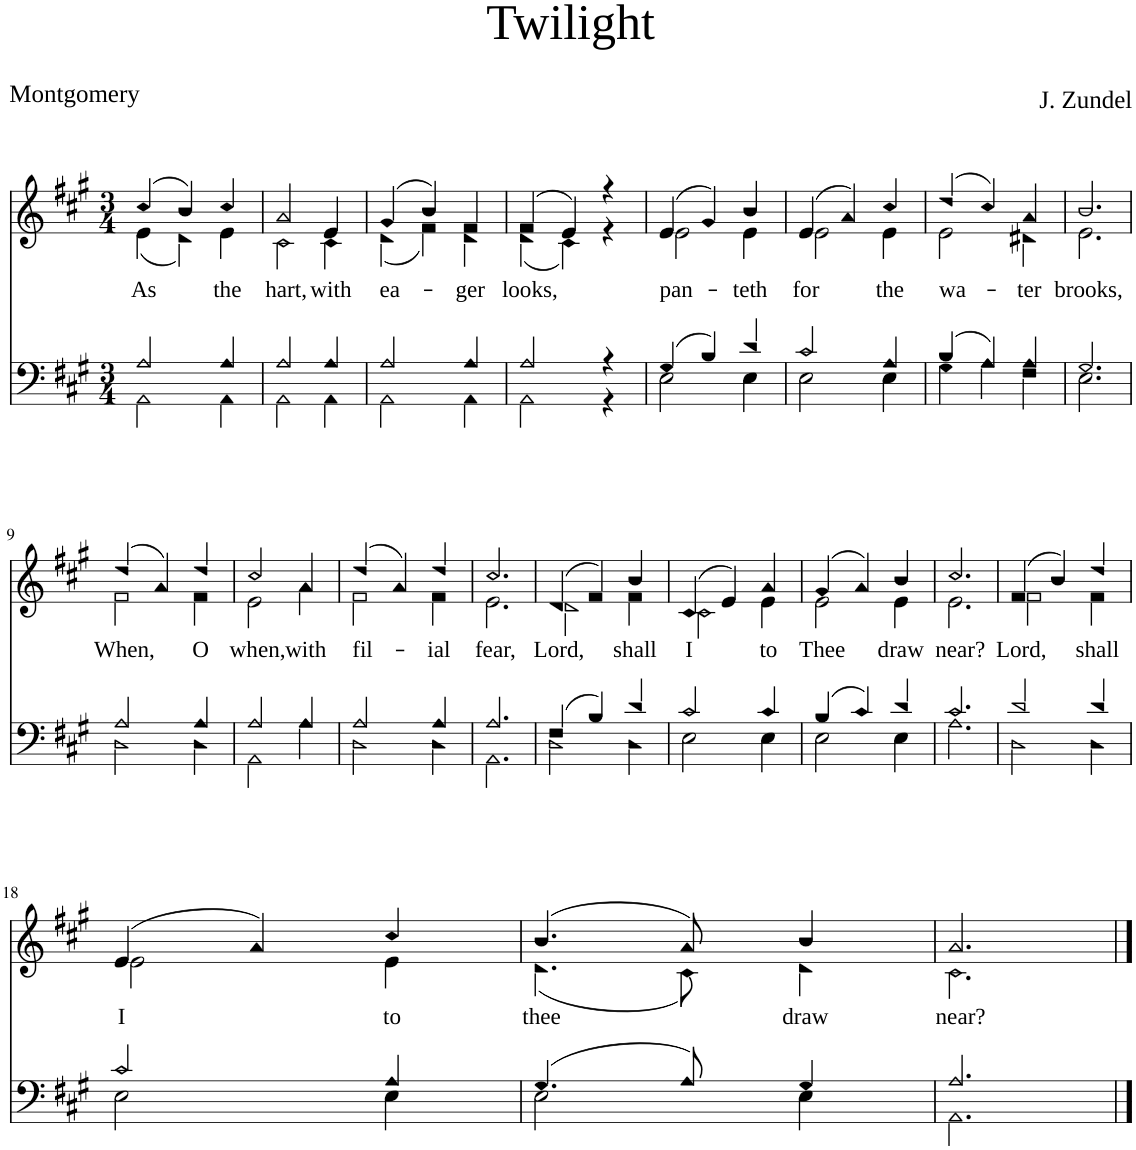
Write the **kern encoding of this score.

**kern	**kern	**text
*part2	*part1	*part1
*staff2	*staff1	*staff1
*I"Bass	*I"Soprano	*
*clefF4	*clefG2	*
*k[f#c#g#]	*k[f#c#g#]	*
*M3/4	*M3/4	*
=1	=1	=1
*^	*	*
!	!	!	!LO:LY:b
*	*	*^	*
2A/	2AA\	(4cc#/	(4e\	As
.	.	4b/)	4d\)	.
!	!	!	!	!LO:LY:b
4A/	4AA\	4cc#/	4e\	the
=2	=2	=2	=2	=2
!	!	!	!	!LO:LY:b
2A/	2AA\	2a/	2c#\	hart,
!	!	!	!	!LO:LY:b
4A/	4AA\	4e/	4c#\	with
=3	=3	=3	=3	=3
!	!	!	!	!LO:LY:b
2A/	2AA\	(4g#/	(4d\	ea-
.	.	4b/)	4f#\)	.
!	!	!	!	!LO:LY:b
4A/	4AA\	4f#/	4d\	-ger
=4	=4	=4	=4	=4
!	!	!	!	!LO:LY:b
2A/	2AA\	(4f#/	(4d\	looks,
.	.	4e/)	4c#\)	.
4r	4r	4r	4r	.
=5	=5	=5	=5	=5
!	!	!	!	!LO:LY:b
(4G#/	2E\	(4e/	2e\	pan-
4B/)	.	4g#/)	.	.
!	!	!	!	!LO:LY:b
4d/	4E\	4b/	4e\	-teth
=6	=6	=6	=6	=6
!	!	!	!	!LO:LY:b
2c#/	2E\	(4e/	2e\	for
.	.	4a/)	.	.
!	!	!	!	!LO:LY:b
4A/	4E\	4cc#/	4e\	the
=7	=7	=7	=7	=7
!	!	!	!	!LO:LY:b
(4B/	4G#\	(4dd/	2e\	wa-
4A/)	4A\	4cc#/)	.	.
!	!	!	!	!LO:LY:b
4A/	4F#\	4a/	4d#X\	-ter
=8	=8	=8	=8	=8
!	!	!	!	!LO:LY:b
2.G#/	2.E\	2.b/	2.e\	brooks,
!!LO:LB:g=z	!!
=9	=9	=9	=9	=9
!	!	!	!	!LO:LY:b
2A/	2D\	(4dd/	2f#\	When,
.	.	4a/)	.	.
!	!	!	!	!LO:LY:b
4A/	4D\	4dd/	4f#\	O
=10	=10	=10	=10	=10
!	!	!	!	!LO:LY:b
2A/	2AA\	2cc#/	2e\	when,
!	!	!	!	!LO:LY:b
4A/	4A\	4a/	4a\	with
=11	=11	=11	=11	=11
!	!	!	!	!LO:LY:b
2A/	2D\	(4dd/	2f#\	fil-
.	.	4a/)	.	.
!	!	!	!	!LO:LY:b
4A/	4D\	4dd/	4f#\	-ial
=12	=12	=12	=12	=12
!	!	!	!	!LO:LY:b
2.A/	2.AA\	2.cc#/	2.e\	fear,
=13	=13	=13	=13	=13
!	!	!	!	!LO:LY:b
(4F#/	2D\	(4d/	2d\	Lord,
4B/)	.	4f#/)	.	.
!	!	!	!	!LO:LY:b
4d/	4D\	4b/	4f#\	shall
=14	=14	=14	=14	=14
!	!	!	!	!LO:LY:b
2c#/	2E\	(4c#/	2c#\	I
.	.	4e/)	.	.
!	!	!	!	!LO:LY:b
4c#/	4E\	4a/	4e\	to
=15	=15	=15	=15	=15
!	!	!	!	!LO:LY:b
(4B/	2E\	(4g#/	2e\	Thee
4c#/)	.	4a/)	.	.
!	!	!	!	!LO:LY:b
4d/	4E\	4b/	4e\	draw
=16	=16	=16	=16	=16
!	!	!	!	!LO:LY:b
2.c#/	2.A\	2.cc#/	2.e\	near?
=17	=17	=17	=17	=17
!	!	!	!	!LO:LY:b
2d/	2D\	(4f#/	2f#\	Lord,
.	.	4b/)	.	.
!	!	!	!	!LO:LY:b
4d/	4D\	4dd/	4f#\	shall
!!LO:LB:g=z	!!
=18	=18	=18	=18	=18
!	!	!	!	!LO:LY:b
2c#/	2E\	(4e/	2e\	I
.	.	4a/)	.	.
!	!	!	!	!LO:LY:b
4A/	4E\	4cc#/	4e\	to
=19	=19	=19	=19	=19
!	!	!	!	!LO:LY:b
(4.G#/	2E\	(4.b/	(4.d\	thee
8A/)	.	8a/)	8c#\)	.
!	!	!	!	!LO:LY:b
4G#/	4E\	4b/	4d\	draw
=20	=20	=20	=20	=20
!	!	!	!	!LO:LY:b
2.A/	2.AA\	2.a/	2.c#\	near?
*v	*v	*	*	*
*	*v	*v	*
==	==	==
*-	*-	*-
